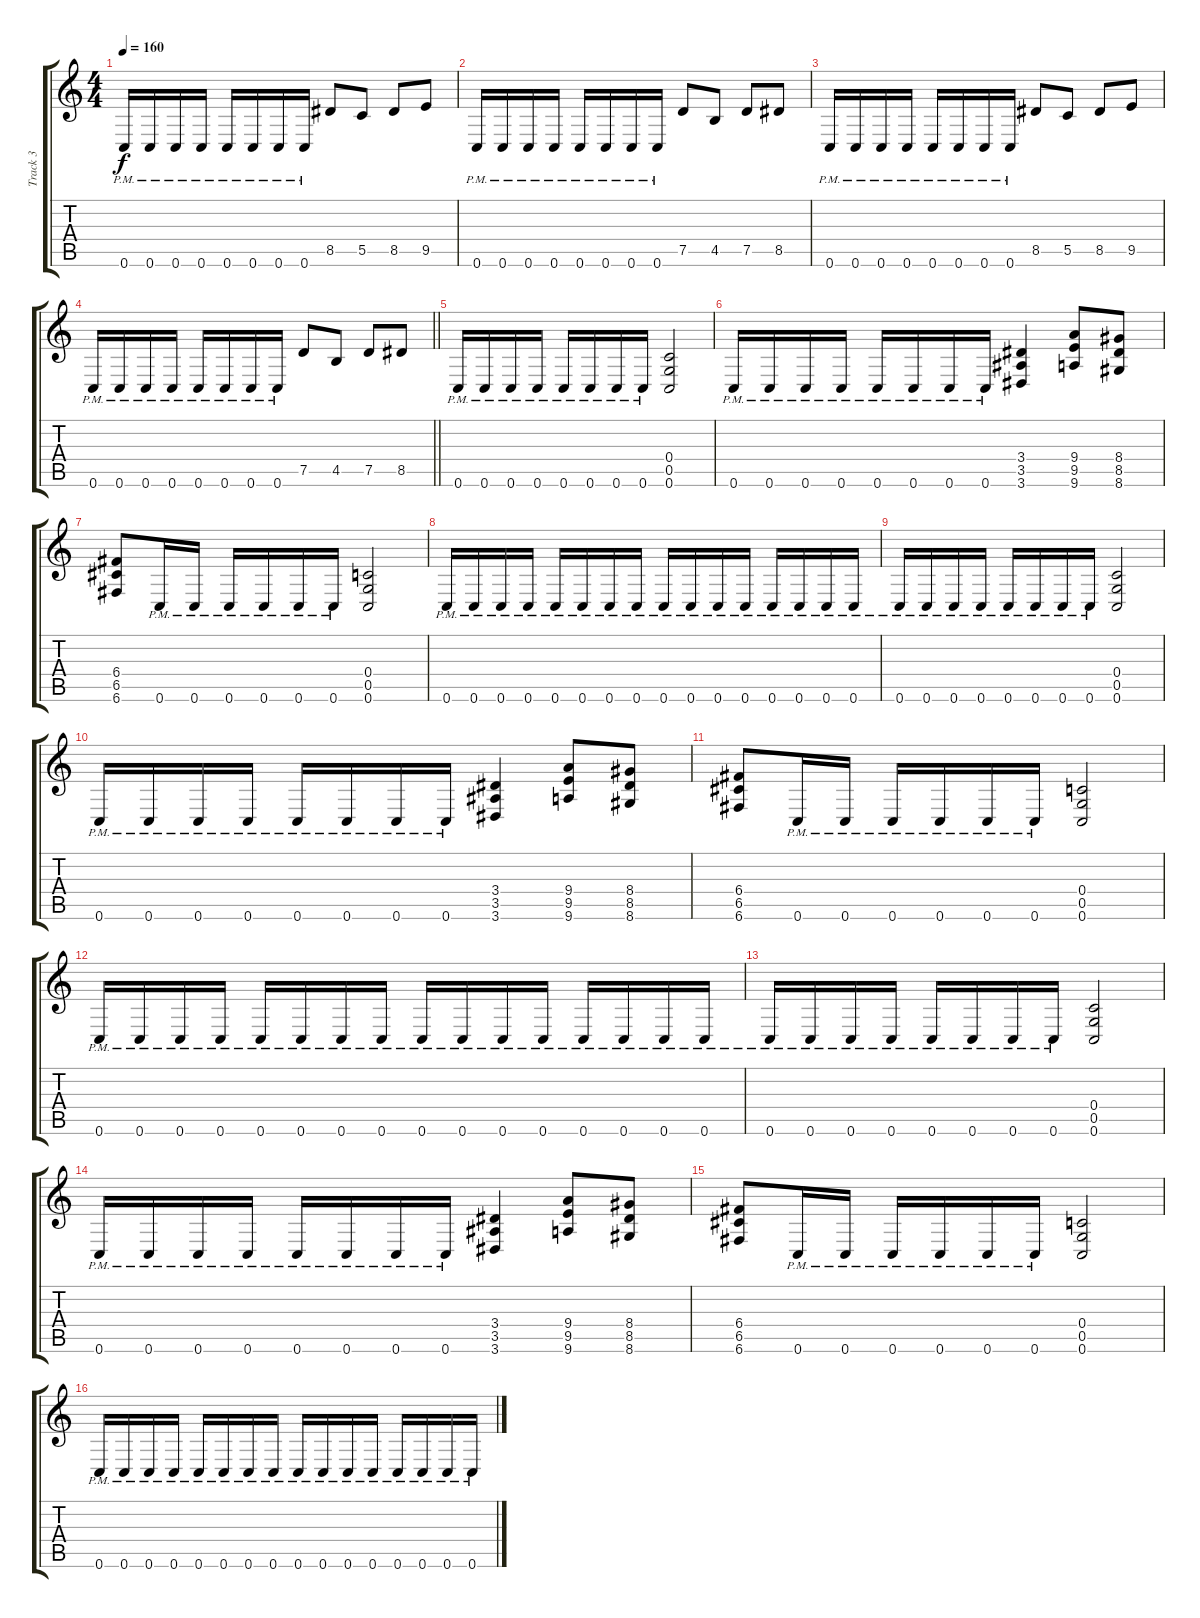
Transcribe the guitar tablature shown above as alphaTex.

\track ("Track 3" "Track 3") {instrument overdrivenguitar}
\staff {score tabs}
\tuning (D4 A3 F3 C3 G2 C2) {hide}
\ts (4 4)
\tempo 160
\clef g2
\ks c
0.6{pm}.16{dy f} 0.6{pm}.16 0.6{pm}.16 0.6{pm}.16 0.6{pm}.16 0.6{pm}.16 0.6{pm}.16 0.6{pm}.16 8.5.8 5.5.8 8.5.8 9.5.8 |
0.6{pm}.16 0.6{pm}.16 0.6{pm}.16 0.6{pm}.16 0.6{pm}.16 0.6{pm}.16 0.6{pm}.16 0.6{pm}.16 7.5.8 4.5.8 7.5.8 8.5.8 |
0.6{pm}.16 0.6{pm}.16 0.6{pm}.16 0.6{pm}.16 0.6{pm}.16 0.6{pm}.16 0.6{pm}.16 0.6{pm}.16 8.5.8 5.5.8 8.5.8 9.5.8 |
\barLineRight lightlight
0.6{pm}.16 0.6{pm}.16 0.6{pm}.16 0.6{pm}.16 0.6{pm}.16 0.6{pm}.16 0.6{pm}.16 0.6{pm}.16 7.5.8 4.5.8 7.5.8 8.5.8 |
\section ("" "")
0.6{pm}.16 0.6{pm}.16 0.6{pm}.16 0.6{pm}.16 0.6{pm}.16 0.6{pm}.16 0.6{pm}.16 0.6{pm}.16 (0.4 0.5 0.6).2 |
0.6{pm}.16 0.6{pm}.16 0.6{pm}.16 0.6{pm}.16 0.6{pm}.16 0.6{pm}.16 0.6{pm}.16 0.6{pm}.16 (3.4 3.5 3.6).4 (9.4 9.5 9.6).8 (8.4 8.5 8.6).8 |
(6.4 6.5 6.6).8 0.6{pm}.16 0.6{pm}.16 0.6{pm}.16 0.6{pm}.16 0.6{pm}.16 0.6{pm}.16 (0.4 0.5 0.6).2 |
0.6{pm}.16 0.6{pm}.16 0.6{pm}.16 0.6{pm}.16 0.6{pm}.16 0.6{pm}.16 0.6{pm}.16 0.6{pm}.16 0.6{pm}.16 0.6{pm}.16 0.6{pm}.16 0.6{pm}.16 0.6{pm}.16 0.6{pm}.16 0.6{pm}.16 0.6{pm}.16 |
0.6{pm}.16 0.6{pm}.16 0.6{pm}.16 0.6{pm}.16 0.6{pm}.16 0.6{pm}.16 0.6{pm}.16 0.6{pm}.16 (0.4 0.5 0.6).2 |
0.6{pm}.16 0.6{pm}.16 0.6{pm}.16 0.6{pm}.16 0.6{pm}.16 0.6{pm}.16 0.6{pm}.16 0.6{pm}.16 (3.4 3.5 3.6).4 (9.4 9.5 9.6).8 (8.4 8.5 8.6).8 |
(6.4 6.5 6.6).8 0.6{pm}.16 0.6{pm}.16 0.6{pm}.16 0.6{pm}.16 0.6{pm}.16 0.6{pm}.16 (0.4 0.5 0.6).2 |
0.6{pm}.16 0.6{pm}.16 0.6{pm}.16 0.6{pm}.16 0.6{pm}.16 0.6{pm}.16 0.6{pm}.16 0.6{pm}.16 0.6{pm}.16 0.6{pm}.16 0.6{pm}.16 0.6{pm}.16 0.6{pm}.16 0.6{pm}.16 0.6{pm}.16 0.6{pm}.16 |
0.6{pm}.16 0.6{pm}.16 0.6{pm}.16 0.6{pm}.16 0.6{pm}.16 0.6{pm}.16 0.6{pm}.16 0.6{pm}.16 (0.4 0.5 0.6).2 |
0.6{pm}.16 0.6{pm}.16 0.6{pm}.16 0.6{pm}.16 0.6{pm}.16 0.6{pm}.16 0.6{pm}.16 0.6{pm}.16 (3.4 3.5 3.6).4 (9.4 9.5 9.6).8 (8.4 8.5 8.6).8 |
(6.4 6.5 6.6).8 0.6{pm}.16 0.6{pm}.16 0.6{pm}.16 0.6{pm}.16 0.6{pm}.16 0.6{pm}.16 (0.4 0.5 0.6).2 |
0.6{pm}.16 0.6{pm}.16 0.6{pm}.16 0.6{pm}.16 0.6{pm}.16 0.6{pm}.16 0.6{pm}.16 0.6{pm}.16 0.6{pm}.16 0.6{pm}.16 0.6{pm}.16 0.6{pm}.16 0.6{pm}.16 0.6{pm}.16 0.6{pm}.16 0.6{pm}.16
